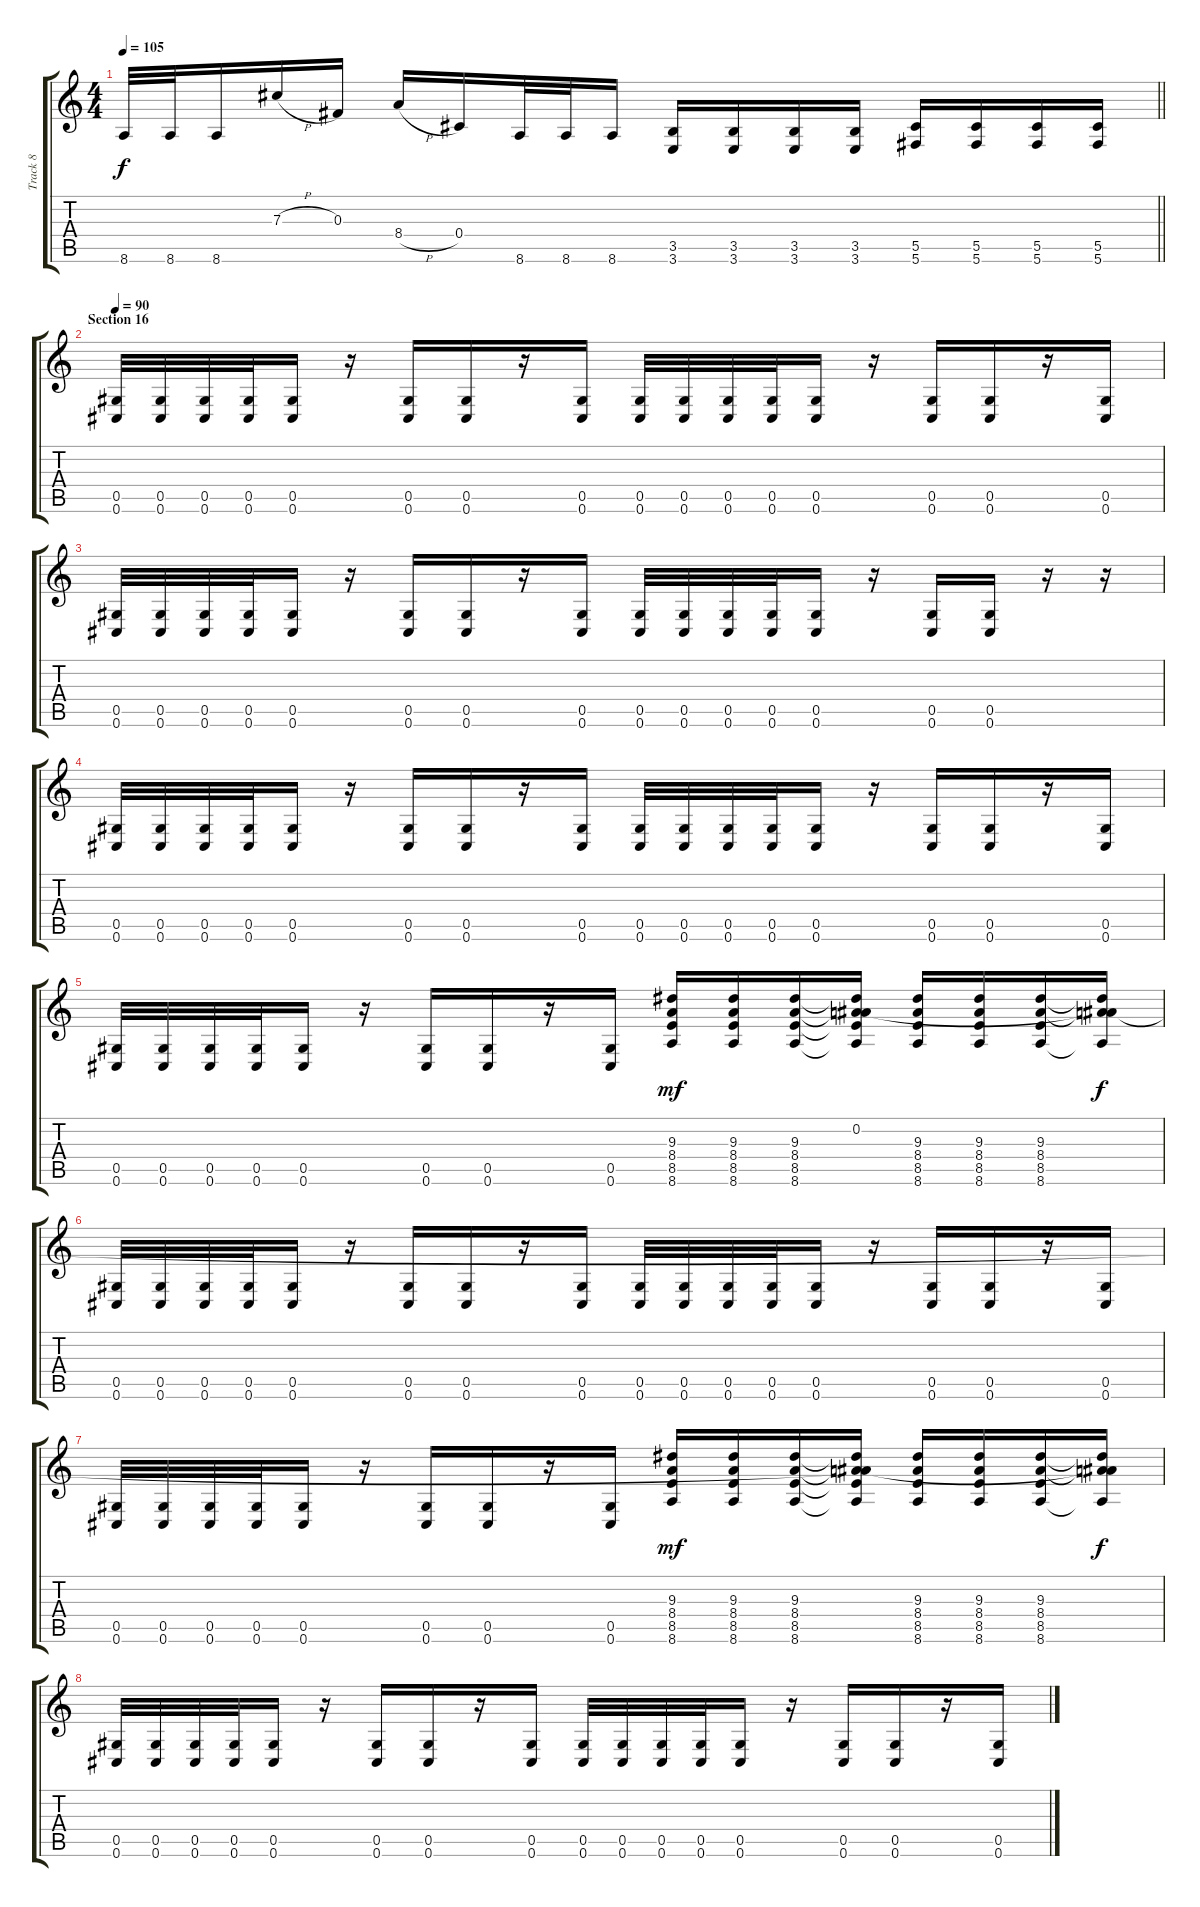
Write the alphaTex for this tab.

\track ("Track 8" "Track 8") {instrument distortionguitar}
\staff {score tabs}
\tuning (Eb4 Bb3 Gb3 Db3 Ab2 Db2) {hide}
\ts (4 4)
\tempo 105
\clef g2
\barLineRight lightlight
\ks c
8.6.32{dy f} 8.6.32 8.6.16 7.3{h}.16 0.3.16 8.4{h}.16 0.4.16 8.6.32 8.6.32 8.6.16 (3.5 3.6).16 (3.5 3.6).16 (3.5 3.6).16 (3.5 3.6).16 (5.5 5.6).16 (5.5 5.6).16 (5.5 5.6).16 (5.5 5.6).16 |
\section ("" "Section 16")
\tempo 90
(0.5 0.6).32 (0.5 0.6).32 (0.5 0.6).32 (0.5 0.6).32 (0.5 0.6).16 r.16 (0.5 0.6).16 (0.5 0.6).16 r.16 (0.5 0.6).16 (0.5 0.6).32 (0.5 0.6).32 (0.5 0.6).32 (0.5 0.6).32 (0.5 0.6).16 r.16 (0.5 0.6).16 (0.5 0.6).16 r.16 (0.5 0.6).16 |
(0.5 0.6).32 (0.5 0.6).32 (0.5 0.6).32 (0.5 0.6).32 (0.5 0.6).16 r.16 (0.5 0.6).16 (0.5 0.6).16 r.16 (0.5 0.6).16 (0.5 0.6).32 (0.5 0.6).32 (0.5 0.6).32 (0.5 0.6).32 (0.5 0.6).16 r.16 (0.5 0.6).16 (0.5 0.6).16 r.16 r.16 |
(0.5 0.6).32 (0.5 0.6).32 (0.5 0.6).32 (0.5 0.6).32 (0.5 0.6).16 r.16 (0.5 0.6).16 (0.5 0.6).16 r.16 (0.5 0.6).16 (0.5 0.6).32 (0.5 0.6).32 (0.5 0.6).32 (0.5 0.6).32 (0.5 0.6).16 r.16 (0.5 0.6).16 (0.5 0.6).16 r.16 (0.5 0.6).16 |
(0.5 0.6).32 (0.5 0.6).32 (0.5 0.6).32 (0.5 0.6).32 (0.5 0.6).16 r.16 (0.5 0.6).16 (0.5 0.6).16 r.16 (0.5 0.6).16 (9.3 8.4 8.5 8.6).16{dy mf} (9.3 8.4 8.5 8.6).16 (9.3 8.4 8.5 8.6).16 (0.2 9.3{t} 8.4{t} 8.5{t} 8.6{t}).16 (9.3 8.4 8.5 8.6).16 (9.3 8.4 8.5 8.6).16 (9.3 8.4 8.5 8.6).16 (0.2{t} 9.3{t} 8.4{t} 8.6{t}).16{dy f} |
(0.5 0.6).32 (0.5 0.6).32 (0.5 0.6).32 (0.5 0.6).32 (0.5 0.6).16 r.16 (0.5 0.6).16 (0.5 0.6).16 r.16 (0.5 0.6).16 (0.5 0.6).32 (0.5 0.6).32 (0.5 0.6).32 (0.5 0.6).32 (0.5 0.6).16 r.16 (0.5 0.6).16 (0.5 0.6).16 r.16 (0.5 0.6).16 |
(0.5 0.6).32 (0.5 0.6).32 (0.5 0.6).32 (0.5 0.6).32 (0.5 0.6).16 r.16 (0.5 0.6).16 (0.5 0.6).16 r.16 (0.5 0.6).16 (9.3 8.4 8.5 8.6).16{dy mf} (9.3 8.4 8.5 8.6).16 (9.3 8.4 8.5 8.6).16 (0.2{t} 9.3{t} 8.4{t} 8.5{t} 8.6{t}).16 (9.3 8.4 8.5 8.6).16 (9.3 8.4 8.5 8.6).16 (9.3 8.4 8.5 8.6).16 (0.2{t} 9.3{t} 8.4{t} 8.6{t}).16{dy f} |
(0.5 0.6).32 (0.5 0.6).32 (0.5 0.6).32 (0.5 0.6).32 (0.5 0.6).16 r.16 (0.5 0.6).16 (0.5 0.6).16 r.16 (0.5 0.6).16 (0.5 0.6).32 (0.5 0.6).32 (0.5 0.6).32 (0.5 0.6).32 (0.5 0.6).16 r.16 (0.5 0.6).16 (0.5 0.6).16 r.16 (0.5 0.6).16
